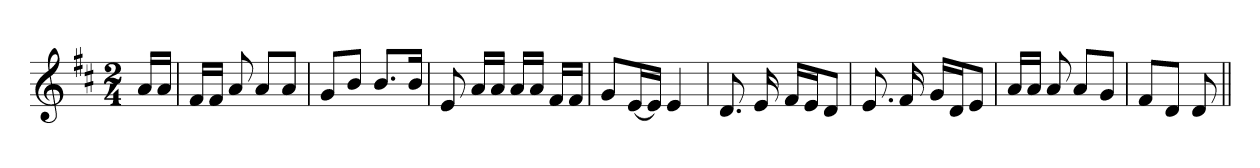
**kern
*part1
*staff1
*clefG2
*k[f#c#]
*D:
*M2/4
=1
16a/LL
16a/JJ
=2
16f#/LL
16f#/JJ
8a/
8a/L
8a/J
=3
8g/L
8b/J
8.b/L
16b/Jk
=4
8e/
16a/LL
16a/JJ
16a/LL
16a/JJ
16f#/LL
16f#/JJ
=5
8g/L
[16e/L
16e/JJ]
4e/
=6
8.d/
16e/
16f#/LL
16e/J
8d/J
=7
8.e/
16f#/
16g/LL
16d/J
8e/J
=8
16a/LL
16a/JJ
8a/
8a/L
8g/J
=9
8f#/L
8d/J
8d/
=||
*-
